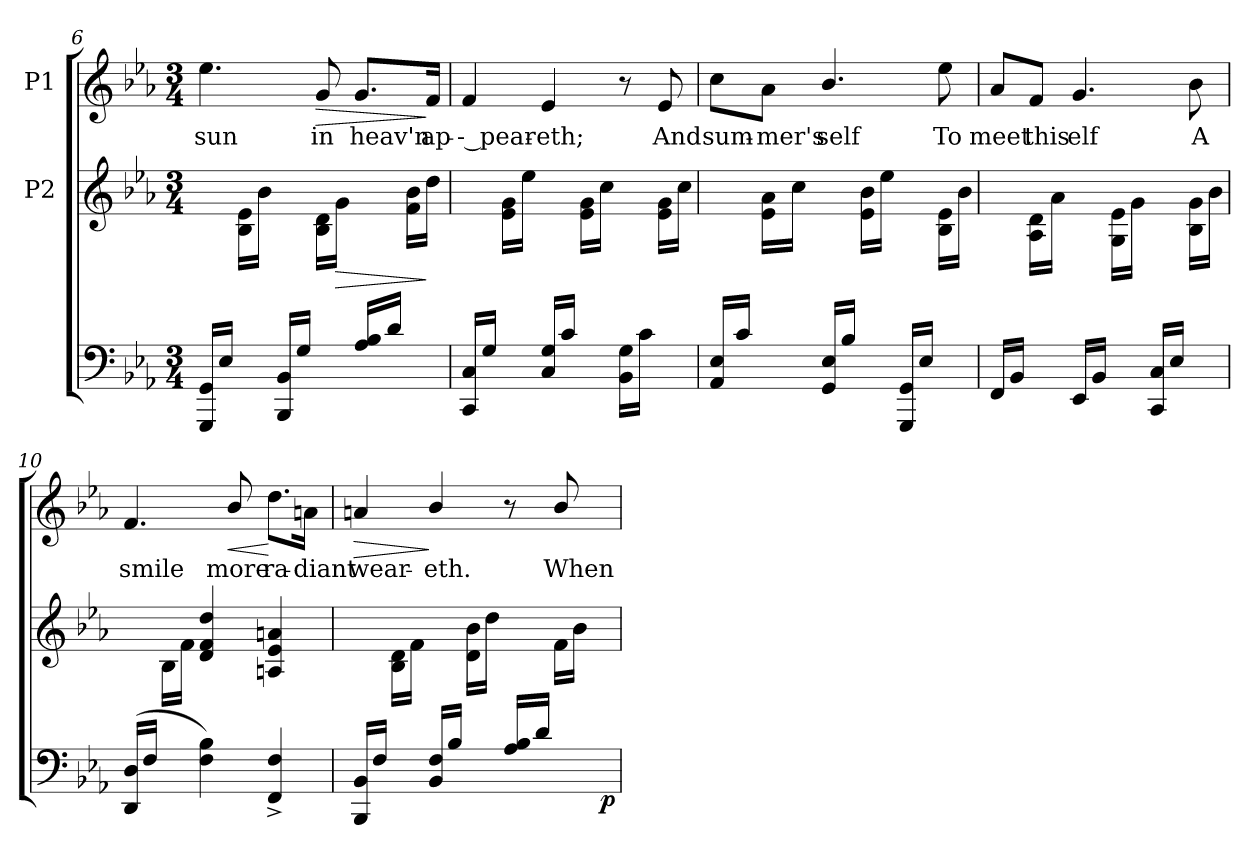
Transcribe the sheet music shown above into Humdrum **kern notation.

**kern	**dynam	**kern	**dynam	**kern	**text	**dynam
*part3	*part3	*part2	*part2	*part1	*part1	*part1
*staff3	*staff3	*staff2	*staff2	*staff1	*staff1	*staff1
*	*	*I"P2	*	*I"P1	*	*
*clefF4	*	*clefG2	*	*clefG2	*	*
*k[b-e-a-]	*	*k[b-e-a-]	*	*k[b-e-a-]	*	*
*E-:	*	*E-:	*	*E-:	*	*
*M3/4	*	*M3/4	*	*M3/4	*	*
=6	=6	=6	=6	=6	=6	=6
!	!	!	!	!	!LO:LY:b:color=#000000	!
(16GGGi/ 16GGiLL	.	16ryy	.	4.ee-i\	sun	.
16E-i/JJ	.	16ryy	.	.	.	.
16ryy	.	16B-i\ 16e-iLL	.	.	.	.
16ryy)	.	16b-i\JJ	.	.	.	.
(16BBB-i/ 16BB-iLL	.	16ryy	.	.	.	.
16Gi/JJ	.	16ryy	.	.	.	.
!	!	!	!	!	!LO:LY:b:color=#000000	!LO:HP:b
16ryy	.	16B-i\ 16diLL	.	8gi/	in	>
!	!	!	!LO:HP:b	!	!	!
16ryy)	.	16gi\JJ	>	.	.	.
!	!	!	!	!	!LO:LY:b:color=#000000	!
(16A-i/ 16B-iLL	.	16ryy	.	8.gi/L	heav'n	.
16di/JJ	.	16ryy	.	.	.	.
16ryy	.	16fi\ 16b-iLL	.	.	.	.
!	!	!	!	!	!LO:LY:b:color=#000000	!
16ryy)	.	16ddi\JJ	]	16fi/Jk	ap-	]
!!LO:LB:g=z
=7	=7	=7	=7	=7	=7	=7
!	!	!	!	!	!LO:LY:b:color=#000000	!
(16CCi/ 16CiLL	.	16ryy	.	4fi/	-- pear-	.
16Gi/JJ	.	16ryy	.	.	.	.
16ryy	.	16e-i\ 16giLL	.	.	.	.
16ryy)	.	16ee-i\JJ	.	.	.	.
!	!	!	!	!	!LO:LY:b:color=#000000	!
(16Ci/ 16GiLL	.	16ryy	.	4e-i/	-eth;	.
16ci/JJ	.	16ryy	.	.	.	.
16ryy	.	16e-i\ 16giLL	.	.	.	.
16ryy)	.	16cci\JJ	.	.	.	.
(16BB-i\ 16GiLL	.	16ryy	.	8r	.	.
16ci\JJ	.	16ryy	.	.	.	.
!	!	!	!	!	!LO:LY:b:color=#000000	!
16ryy	.	16e-i\ 16giLL	.	8e-i/	And	.
16ryy)	.	16cci\JJ	.	.	.	.
=8	=8	=8	=8	=8	=8	=8
!	!	!	!	!	!LO:LY:b:color=#000000	!
(16AA-i/ 16E-iLL	.	16ryy	.	8cci\L	sum-	.
16ci/JJ	.	16ryy	.	.	.	.
!	!	!	!	!	!LO:LY:b:color=#000000	!
16ryy	.	16e-i\ 16a-iLL	.	8a-i\J	-mer's	.
16ryy)	.	16cci\JJ	.	.	.	.
!	!	!	!	!	!LO:LY:b:color=#000000	!
(16GGi/ 16E-iLL	.	16ryy	.	4.b-i/	self	.
16B-i/JJ	.	16ryy	.	.	.	.
16ryy	.	16e-i\ 16b-iLL	.	.	.	.
16ryy)	.	16ee-i\JJ	.	.	.	.
(16GGGi/ 16GGiLL	.	16ryy	.	.	.	.
16E-i/JJ	.	16ryy	.	.	.	.
!	!	!	!	!	!LO:LY:b:color=#000000	!
16ryy	.	16B-i\ 16e-iLL	.	8ee-i\	To	.
16ryy)	.	16b-i\JJ	.	.	.	.
=9	=9	=9	=9	=9	=9	=9
!	!	!	!	!	!LO:LY:b:color=#000000	!
(16FFi/LL	.	16ryy	.	8a-i/L	meet	.
16BB-i/JJ	.	16ryy	.	.	.	.
!	!	!	!	!	!LO:LY:b:color=#000000	!
16ryy	.	16A-i\ 16diLL	.	8fi/J	this	.
16ryy)	.	16a-i\JJ	.	.	.	.
!	!	!	!	!	!LO:LY:b:color=#000000	!
(16EE-i/LL	.	16ryy	.	4.gi/	elf	.
16BB-i/JJ	.	16ryy	.	.	.	.
16ryy	.	16Gi\ 16e-iLL	.	.	.	.
16ryy)	.	16gi\JJ	.	.	.	.
(16CCi/ 16CiLL	.	16ryy	.	.	.	.
16E-i/JJ	.	16ryy	.	.	.	.
!	!	!	!	!	!LO:LY:b:color=#000000	!
16ryy	.	16B-i\ 16giLL	.	8b-i\	A	.
16ryy)	.	16b-i\JJ	.	.	.	.
!!LO:PB:g=z
=10	=10	=10	=10	=10	=10	=10
!	!	!	!	!	!LO:LY:b:color=#000000	!
(16DDi/ 16DiLL	.	16ryy	.	4.fi/	smile	.
16Fi/JJ	.	16ryy	.	.	.	.
16ryy	.	16B-i\LL	.	.	.	.
16ryy	.	16fi\JJ	.	.	.	.
4Fi\ 4B-i)	.	4di/ 4fi 4ddi	.	.	.	.
!	!	!	!	!	!LO:LY:b:color=#000000	!LO:HP:b
.	.	.	.	8b-i/	more	<
!	!	!	!	!	!LO:LY:b:color=#000000	!
4FFi/^ 4Fi^	.	4Ani/ 4e-i 4ani	.	8.ddi\L	ra-	[
!	!	!	!	!	!LO:LY:b:color=#000000	!
.	.	.	.	16ani\Jk	-diant	.
=11	=11	=11	=11	=11	=11	=11
!	!	!	!	!	!LO:LY:b:color=#000000	!LO:HP:b
*^	*	*	*	*	*	*
(16BBB-i/ 16BB-iLL	2ryy	.	16ryy	.	4ani/	wear-	>
16Fi/JJ	.	.	16ryy	.	.	.	.
16ryy	.	.	16B-i\ 16diLL	.	.	.	.
16ryy)	.	.	16fi\JJ	.	.	.	.
!	!	!	!	!	!	!LO:LY:b:color=#000000	!
(16BB-i/ 16FiLL	.	.	16ryy	.	4b-i/	-eth.	]
16B-i/JJ	.	.	16ryy	.	.	.	.
16ryy	.	.	16di\ 16b-iLL	.	.	.	.
16ryy)	.	.	16ddi\JJ	.	.	.	.
(16A-i/ 16B-iLL	8ryy	.	16ryy	.	8r	.	.
16di/JJ	.	.	16ryy	.	.	.	.
!	!	!	!	!	!	!LO:LY:b:color=#000000	!
16ryy	16ryy	.	16fi\LL	.	8b-i/	When	.
16ryy)	32ryy	.	16b-i\JJ	.	.	.	.
.	64ryy	.	.	.	.	.	.
.	128...ryy	.	.	.	.	.	.
.	1024ryy	p	.	.	.	.	.
*v	*v	*	*	*	*	*	*
=	=	=	=	=	=	=
*-	*-	*-	*-	*-	*-	*-
